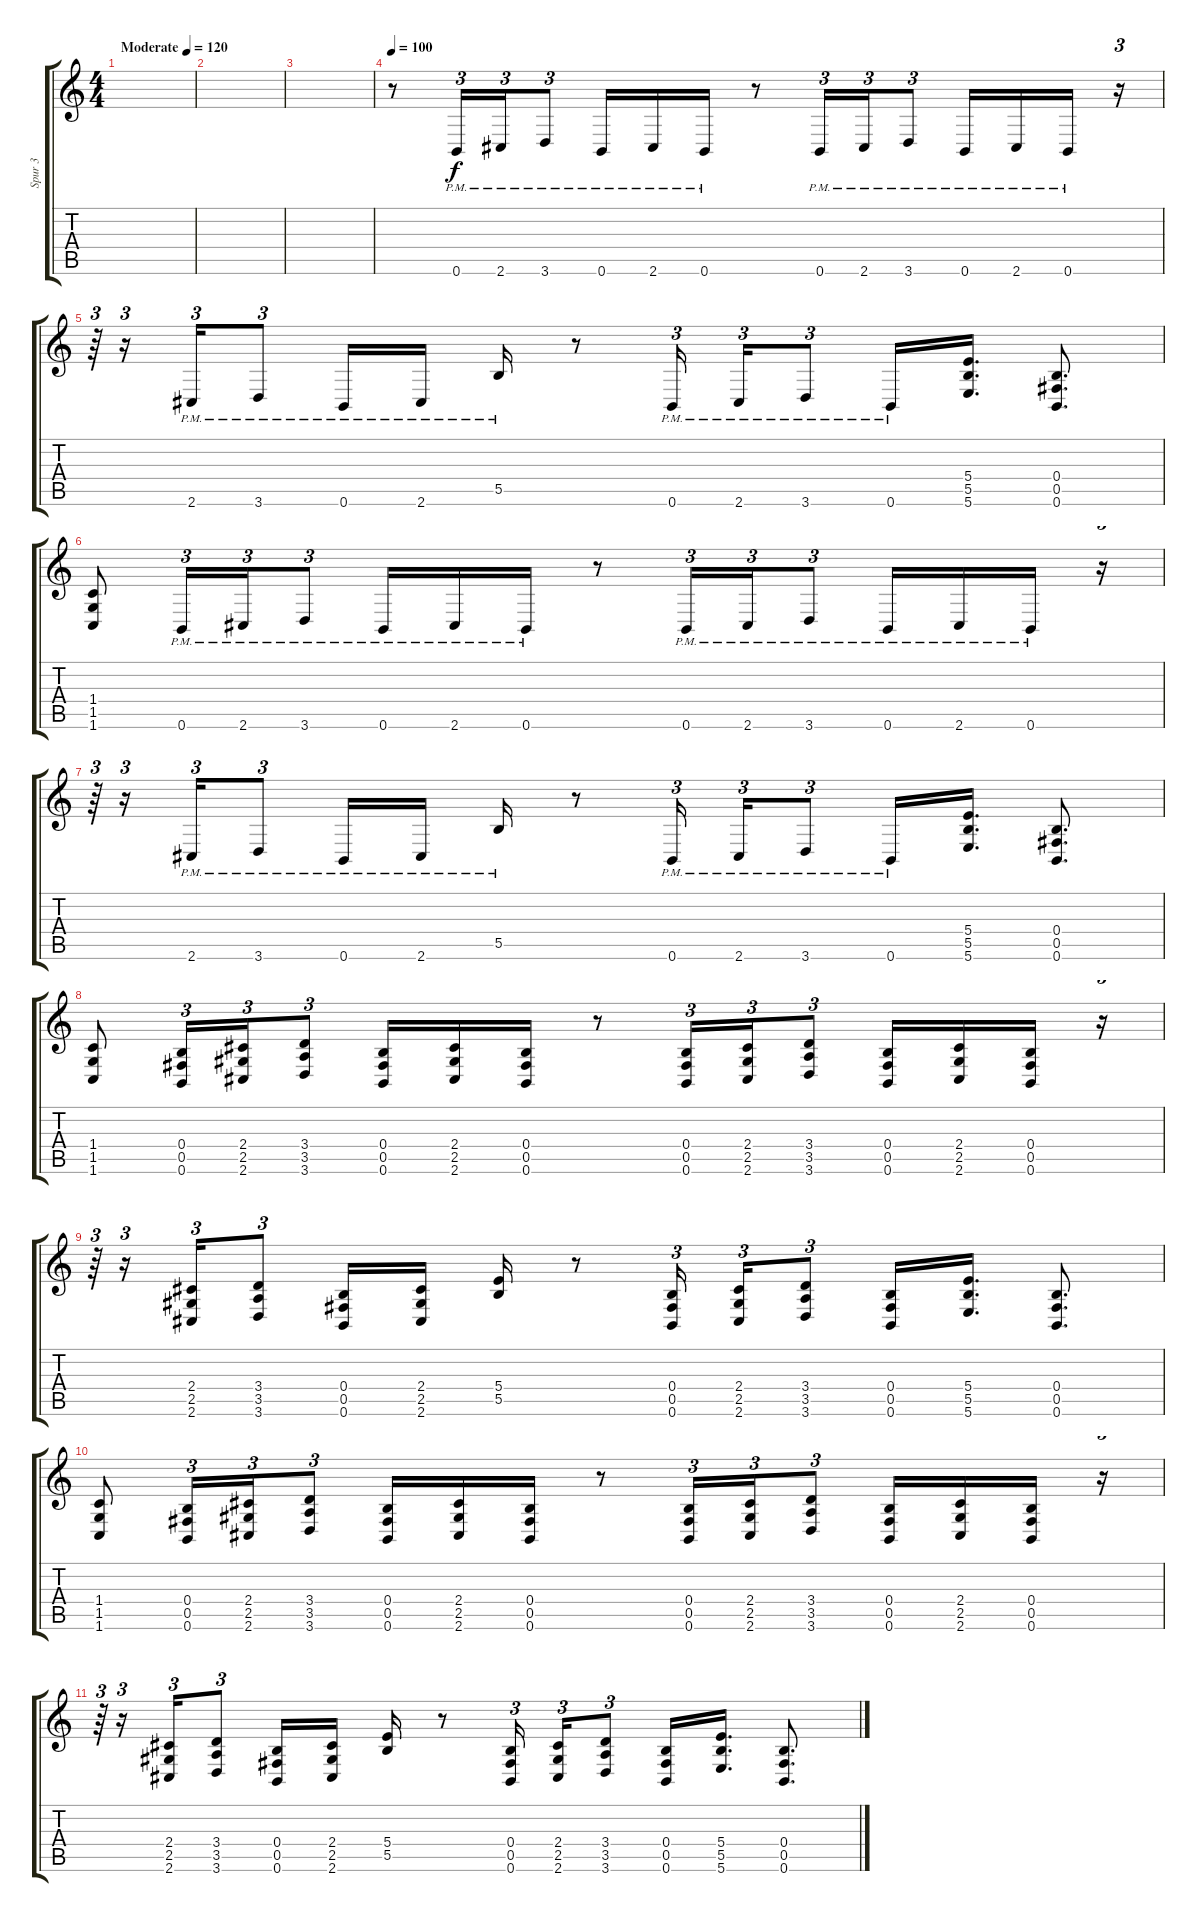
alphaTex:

\track ("Spur 3" "Spur 3") {instrument overdrivenguitar}
\staff {score tabs}
\tuning (E4 B3 G3 B2 Gb2 B1) {hide}
\ts (4 4)
\tempo (120 "Moderate")
\clef g2
\ks c
|
|
|
\tempo 100
r.8 0.6{pm}.16{tu (3 2)} 2.6{pm}.16{tu (3 2)} 3.6{pm}.8{tu (3 2)} 0.6{pm}.16 2.6{pm}.16 0.6{pm}.16 r.8 0.6{pm}.16{tu (3 2)} 2.6{pm}.16{tu (3 2)} 3.6{pm}.8{tu (3 2)} 0.6{pm}.16 2.6{pm}.16 0.6{pm}.16 r.16{tu (3 2)} |
r.64{tu (3 2)} r.16{tu (3 2)} 2.6{pm}.16{tu (3 2)} 3.6{pm}.8{tu (3 2)} 0.6{pm}.16 2.6{pm}.16 5.5{pm}.16 r.8 0.6{pm}.16{tu (3 2)} 2.6{pm}.16{tu (3 2)} 3.6{pm}.8{tu (3 2)} 0.6{pm}.16 (5.4 5.5 5.6).16{d} (0.4 0.5 0.6).8{d} |
(1.4 1.5 1.6).8 0.6{pm}.16{tu (3 2)} 2.6{pm}.16{tu (3 2)} 3.6{pm}.8{tu (3 2)} 0.6{pm}.16 2.6{pm}.16 0.6{pm}.16 r.8 0.6{pm}.16{tu (3 2)} 2.6{pm}.16{tu (3 2)} 3.6{pm}.8{tu (3 2)} 0.6{pm}.16 2.6{pm}.16 0.6{pm}.16 r.16{tu (3 2)} |
r.64{tu (3 2)} r.16{tu (3 2)} 2.6{pm}.16{tu (3 2)} 3.6{pm}.8{tu (3 2)} 0.6{pm}.16 2.6{pm}.16 5.5{pm}.16 r.8 0.6{pm}.16{tu (3 2)} 2.6{pm}.16{tu (3 2)} 3.6{pm}.8{tu (3 2)} 0.6{pm}.16 (5.4 5.5 5.6).16{d} (0.4 0.5 0.6).8{d} |
(1.4 1.5 1.6).8 (0.4 0.5 0.6).16{tu (3 2)} (2.4 2.5 2.6).16{tu (3 2)} (3.4 3.5 3.6).8{tu (3 2)} (0.4 0.5 0.6).16 (2.4 2.5 2.6).16 (0.4 0.5 0.6).16 r.8 (0.4 0.5 0.6).16{tu (3 2)} (2.4 2.5 2.6).16{tu (3 2)} (3.4 3.5 3.6).8{tu (3 2)} (0.4 0.5 0.6).16 (2.4 2.5 2.6).16 (0.4 0.5 0.6).16 r.16{tu (3 2)} |
r.64{tu (3 2)} r.16{tu (3 2)} (2.4 2.5 2.6).16{tu (3 2)} (3.4 3.5 3.6).8{tu (3 2)} (0.4 0.5 0.6).16 (2.4 2.5 2.6).16 (5.4 5.5).16 r.8 (0.4 0.5 0.6).16{tu (3 2)} (2.4 2.5 2.6).16{tu (3 2)} (3.4 3.5 3.6).8{tu (3 2)} (0.4 0.5 0.6).16 (5.4 5.5 5.6).16{d} (0.4 0.5 0.6).8{d} |
(1.4 1.5 1.6).8 (0.4 0.5 0.6).16{tu (3 2)} (2.4 2.5 2.6).16{tu (3 2)} (3.4 3.5 3.6).8{tu (3 2)} (0.4 0.5 0.6).16 (2.4 2.5 2.6).16 (0.4 0.5 0.6).16 r.8 (0.4 0.5 0.6).16{tu (3 2)} (2.4 2.5 2.6).16{tu (3 2)} (3.4 3.5 3.6).8{tu (3 2)} (0.4 0.5 0.6).16 (2.4 2.5 2.6).16 (0.4 0.5 0.6).16 r.16{tu (3 2)} |
r.64{tu (3 2)} r.16{tu (3 2)} (2.4 2.5 2.6).16{tu (3 2)} (3.4 3.5 3.6).8{tu (3 2)} (0.4 0.5 0.6).16 (2.4 2.5 2.6).16 (5.4 5.5).16 r.8 (0.4 0.5 0.6).16{tu (3 2)} (2.4 2.5 2.6).16{tu (3 2)} (3.4 3.5 3.6).8{tu (3 2)} (0.4 0.5 0.6).16 (5.4 5.5 5.6).16{d} (0.4 0.5 0.6).8{d}
